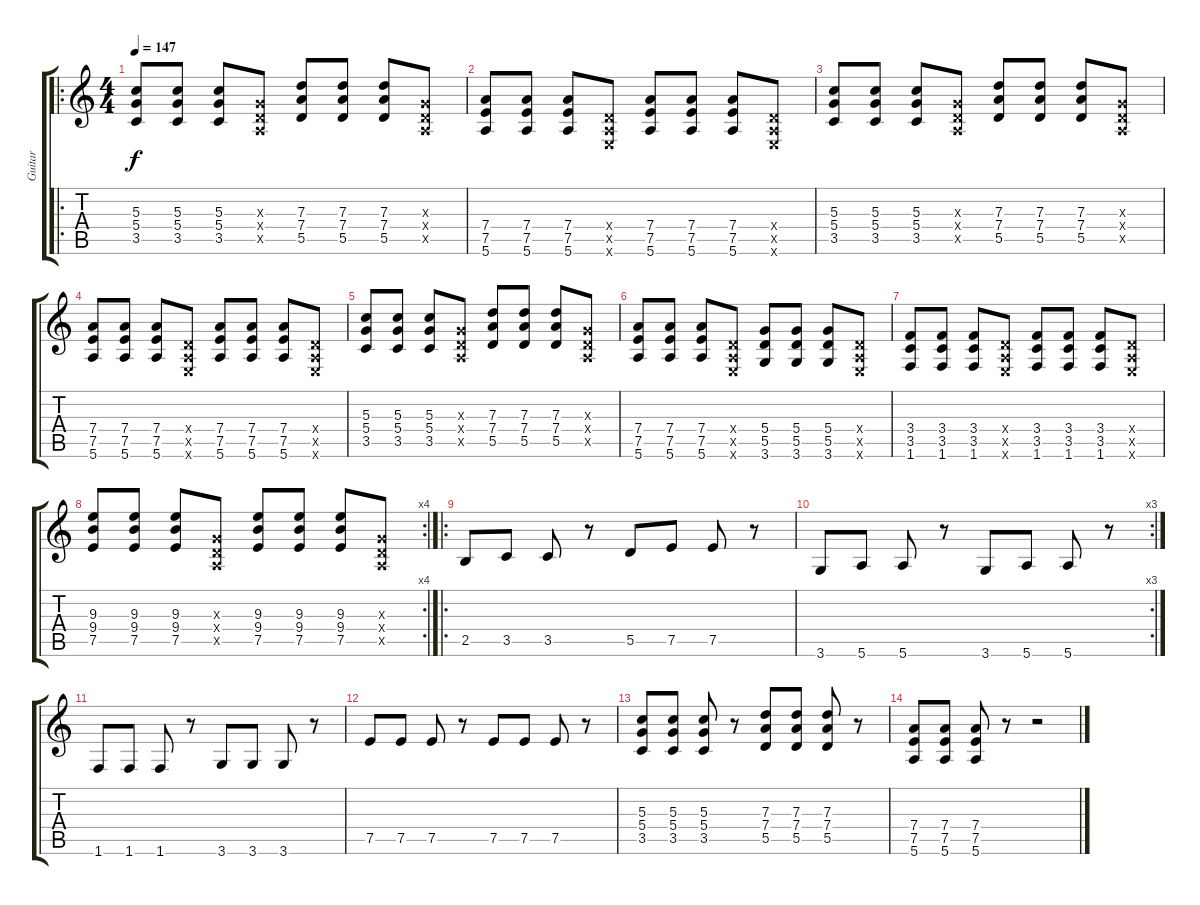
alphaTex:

\track ("Guitar" "Guitar") {instrument acousticguitarnylon}
\staff {score tabs}
\tuning (E4 B3 G3 D3 A2 E2) {hide}
\ro
\ts (4 4)
\tempo 147
\clef g2
\ks c
(5.3 5.4 3.5).8{dy f} (5.3 5.4 3.5).8 (5.3 5.4 3.5).8 (0.3{x} 0.4{x} 0.5{x}).8 (7.3 7.4 5.5).8 (7.3 7.4 5.5).8 (7.3 7.4 5.5).8 (0.3{x} 0.4{x} 0.5{x}).8 |
(7.4 7.5 5.6).8 (7.4 7.5 5.6).8 (7.4 7.5 5.6).8 (0.4{x} 0.5{x} 0.6{x}).8 (7.4 7.5 5.6).8 (7.4 7.5 5.6).8 (7.4 7.5 5.6).8 (0.4{x} 0.5{x} 0.6{x}).8 |
(5.3 5.4 3.5).8 (5.3 5.4 3.5).8 (5.3 5.4 3.5).8 (0.3{x} 0.4{x} 0.5{x}).8 (7.3 7.4 5.5).8 (7.3 7.4 5.5).8 (7.3 7.4 5.5).8 (0.3{x} 0.4{x} 0.5{x}).8 |
(7.4 7.5 5.6).8 (7.4 7.5 5.6).8 (7.4 7.5 5.6).8 (0.4{x} 0.5{x} 0.6{x}).8 (7.4 7.5 5.6).8 (7.4 7.5 5.6).8 (7.4 7.5 5.6).8 (0.4{x} 0.5{x} 0.6{x}).8 |
(5.3 5.4 3.5).8 (5.3 5.4 3.5).8 (5.3 5.4 3.5).8 (0.3{x} 0.4{x} 0.5{x}).8 (7.3 7.4 5.5).8 (7.3 7.4 5.5).8 (7.3 7.4 5.5).8 (0.3{x} 0.4{x} 0.5{x}).8 |
(7.4 7.5 5.6).8 (7.4 7.5 5.6).8 (7.4 7.5 5.6).8 (0.4{x} 0.5{x} 0.6{x}).8 (5.4 5.5 3.6).8 (5.4 5.5 3.6).8 (5.4 5.5 3.6).8 (0.4{x} 0.5{x} 0.6{x}).8 |
(3.4 3.5 1.6).8 (3.4 3.5 1.6).8 (3.4 3.5 1.6).8 (0.4{x} 0.5{x} 0.6{x}).8 (3.4 3.5 1.6).8 (3.4 3.5 1.6).8 (3.4 3.5 1.6).8 (0.4{x} 0.5{x} 0.6{x}).8 |
\rc 4
(9.3 9.4 7.5).8 (9.3 9.4 7.5).8 (9.3 9.4 7.5).8 (0.3{x} 0.4{x} 0.5{x}).8 (9.3 9.4 7.5).8 (9.3 9.4 7.5).8 (9.3 9.4 7.5).8 (0.3{x} 0.4{x} 0.5{x}).8 |
\ro
2.5.8 3.5.8 3.5.8 r.8 5.5.8 7.5.8 7.5.8 r.8 |
\rc 3
3.6.8 5.6.8 5.6.8 r.8 3.6.8 5.6.8 5.6.8 r.8 |
1.6.8 1.6.8 1.6.8 r.8 3.6.8 3.6.8 3.6.8 r.8 |
7.5.8 7.5.8 7.5.8 r.8 7.5.8 7.5.8 7.5.8 r.8 |
(5.3 5.4 3.5).8 (5.3 5.4 3.5).8 (5.3 5.4 3.5).8 r.8 (7.3 7.4 5.5).8 (7.3 7.4 5.5).8 (7.3 7.4 5.5).8 r.8 |
(7.4 7.5 5.6).8 (7.4 7.5 5.6).8 (7.4 7.5 5.6).8 r.8 r.2
